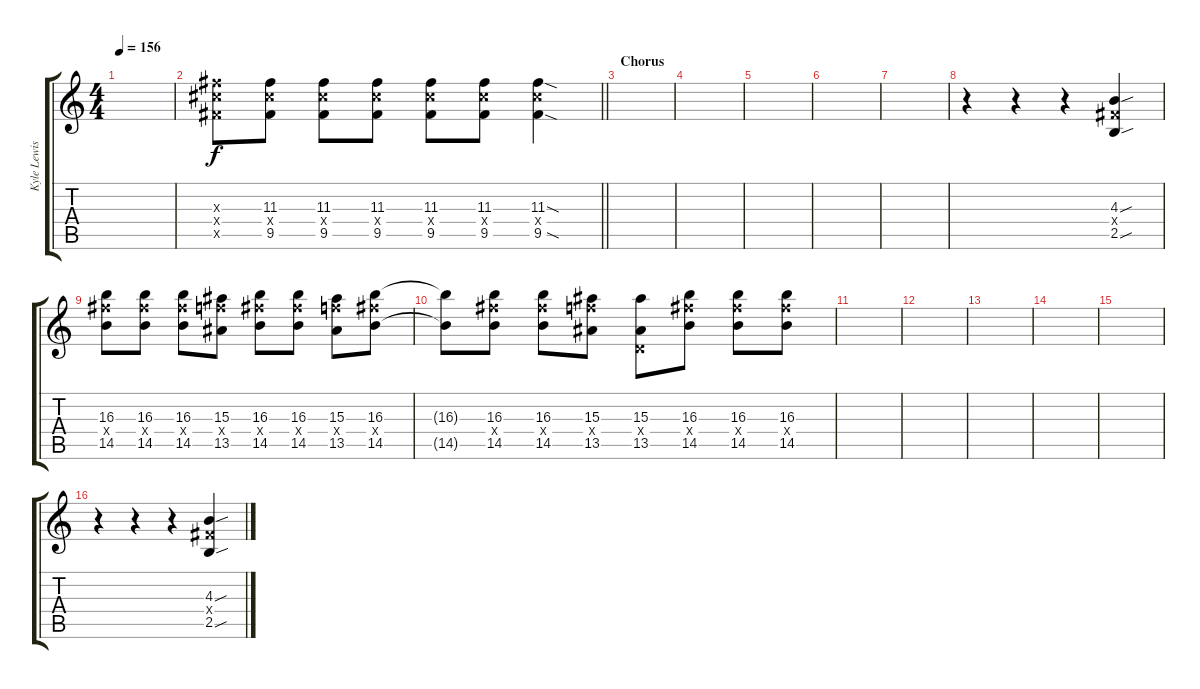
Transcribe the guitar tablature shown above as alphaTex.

\track ("Kyle Lewis - Guitar" "Kyle Lewis") {instrument distortionguitar}
\staff {score tabs}
\tuning (E4 B3 G3 D3 A2 E2) {hide}
\ts (4 4)
\tempo 156
\clef g2
\ks c
|
\barLineRight lightlight
(11.3{x} 11.4{x} 9.5{x}).8 (11.3 11.4{x} 9.5).8 (11.3 11.4{x} 9.5).8 (11.3 11.4{x} 9.5).8 (11.3 11.4{x} 9.5).8 (11.3 11.4{x} 9.5).8 (11.3{sod} 11.4{x} 9.5{sod}).4 |
\section ("" "Chorus")
|
|
|
|
|
r.4 r.4 r.4 (4.3{sou} 4.4{x} 2.5{sou}).4 |
(16.3 16.4{x} 14.5).8 (16.3 16.4{x} 14.5).8 (16.3 16.4{x} 14.5).8 (15.3 15.4{x} 13.5).8 (16.3 16.4{x} 14.5).8 (16.3 16.4{x} 14.5).8 (15.3 15.4{x} 13.5).8 (16.3 16.4{x} 14.5).8 |
(16.3{t} 14.5{t}).8 (16.3 16.4{x} 14.5).8 (16.3 16.4{x} 14.5).8 (15.3 15.4{x} 13.5).8 (15.3 0.4{x} 13.5).8 (16.3 16.4{x} 14.5).8 (16.3 16.4{x} 14.5).8 (16.3 16.4{x} 14.5).8 |
|
|
|
|
|
r.4 r.4 r.4 (4.3{sou} 4.4{x} 2.5{sou}).4
